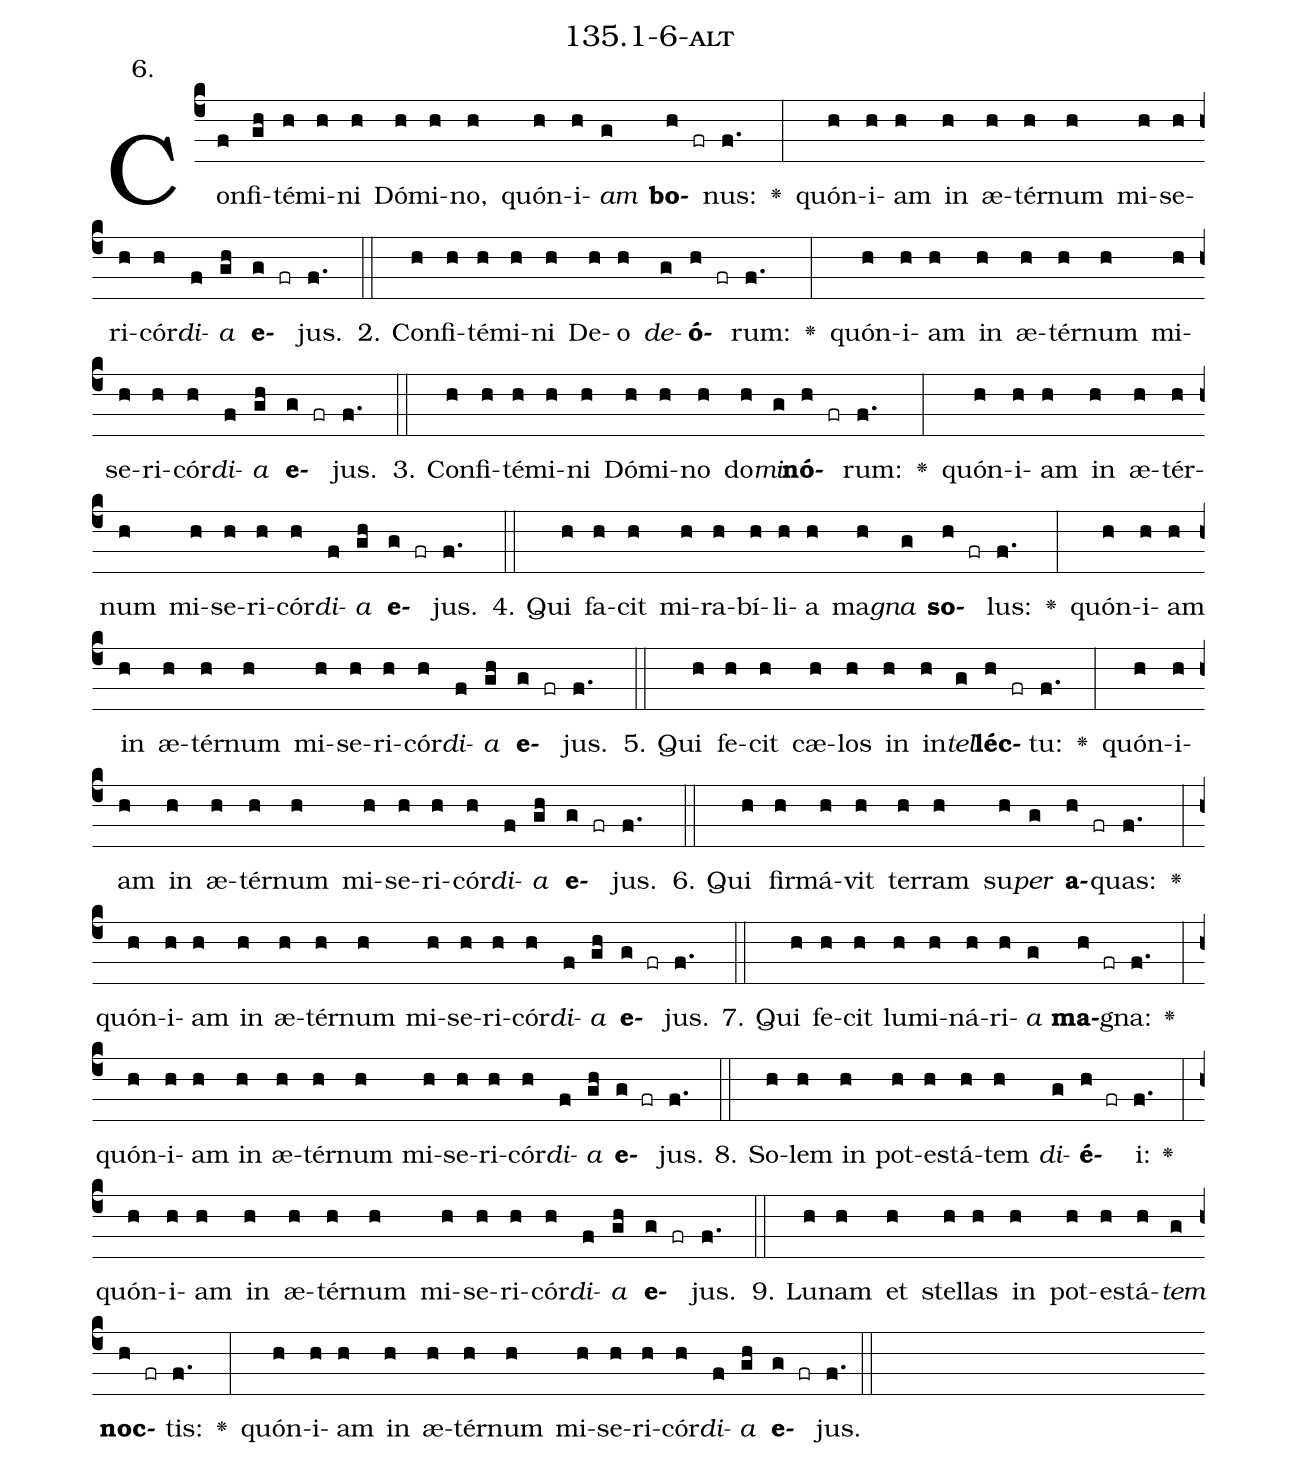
name: 135.1-6-alt;
annotation: 6.;
%%
(c4)Con(f)fi(gh)té(h)mi(h)ni(h) Dó(h)mi(h)no,(h) quón(h)i(h)<i>am</i>(g) <b>bo</b>(h fr)nus:(f.) <v>\greheightstar</v>(:) quón(h)i(h)am(h) in(h) æ(h)tér(h)num(h) mi(h)se(h)ri(h)cór(h)<i>di</i>(f)<i>a</i>(gh) <b>e</b>(g fr)jus.(f.) (::)
2. Con(h)fi(h)té(h)mi(h)ni(h) De(h)o(h) <i>de</i>(g)<b>ó</b>(h fr)rum:(f.) <v>\greheightstar</v>(:) quón(h)i(h)am(h) in(h) æ(h)tér(h)num(h) mi(h)se(h)ri(h)cór(h)<i>di</i>(f)<i>a</i>(gh) <b>e</b>(g fr)jus.(f.) (::)
3. Con(h)fi(h)té(h)mi(h)ni(h) Dó(h)mi(h)no(h) do(h)<i>mi</i>(g)<b>nó</b>(h fr)rum:(f.) <v>\greheightstar</v>(:) quón(h)i(h)am(h) in(h) æ(h)tér(h)num(h) mi(h)se(h)ri(h)cór(h)<i>di</i>(f)<i>a</i>(gh) <b>e</b>(g fr)jus.(f.) (::)
4. Qui(h) fa(h)cit(h) mi(h)ra(h)bí(h)li(h)a(h) ma(h)<i>gna</i>(g) <b>so</b>(h fr)lus:(f.) <v>\greheightstar</v>(:) quón(h)i(h)am(h) in(h) æ(h)tér(h)num(h) mi(h)se(h)ri(h)cór(h)<i>di</i>(f)<i>a</i>(gh) <b>e</b>(g fr)jus.(f.) (::)
5. Qui(h) fe(h)cit(h) cæ(h)los(h) in(h) in(h)<i>tel</i>(g)<b>léc</b>(h fr)tu:(f.) <v>\greheightstar</v>(:) quón(h)i(h)am(h) in(h) æ(h)tér(h)num(h) mi(h)se(h)ri(h)cór(h)<i>di</i>(f)<i>a</i>(gh) <b>e</b>(g fr)jus.(f.) (::)
6. Qui(h) fir(h)má(h)vit(h) ter(h)ram(h) su(h)<i>per</i>(g) <b>a</b>(h fr)quas:(f.) <v>\greheightstar</v>(:) quón(h)i(h)am(h) in(h) æ(h)tér(h)num(h) mi(h)se(h)ri(h)cór(h)<i>di</i>(f)<i>a</i>(gh) <b>e</b>(g fr)jus.(f.) (::)
7. Qui(h) fe(h)cit(h) lu(h)mi(h)ná(h)ri(h)<i>a</i>(g) <b>ma</b>(h fr)gna:(f.) <v>\greheightstar</v>(:) quón(h)i(h)am(h) in(h) æ(h)tér(h)num(h) mi(h)se(h)ri(h)cór(h)<i>di</i>(f)<i>a</i>(gh) <b>e</b>(g fr)jus.(f.) (::)
8. So(h)lem(h) in(h) pot(h)es(h)tá(h)tem(h) <i>di</i>(g)<b>é</b>(h fr)i:(f.) <v>\greheightstar</v>(:) quón(h)i(h)am(h) in(h) æ(h)tér(h)num(h) mi(h)se(h)ri(h)cór(h)<i>di</i>(f)<i>a</i>(gh) <b>e</b>(g fr)jus.(f.) (::)
9. Lu(h)nam(h) et(h) stel(h)las(h) in(h) pot(h)es(h)tá(h)<i>tem</i>(g) <b>noc</b>(h fr)tis:(f.) <v>\greheightstar</v>(:) quón(h)i(h)am(h) in(h) æ(h)tér(h)num(h) mi(h)se(h)ri(h)cór(h)<i>di</i>(f)<i>a</i>(gh) <b>e</b>(g fr)jus.(f.) (::)
